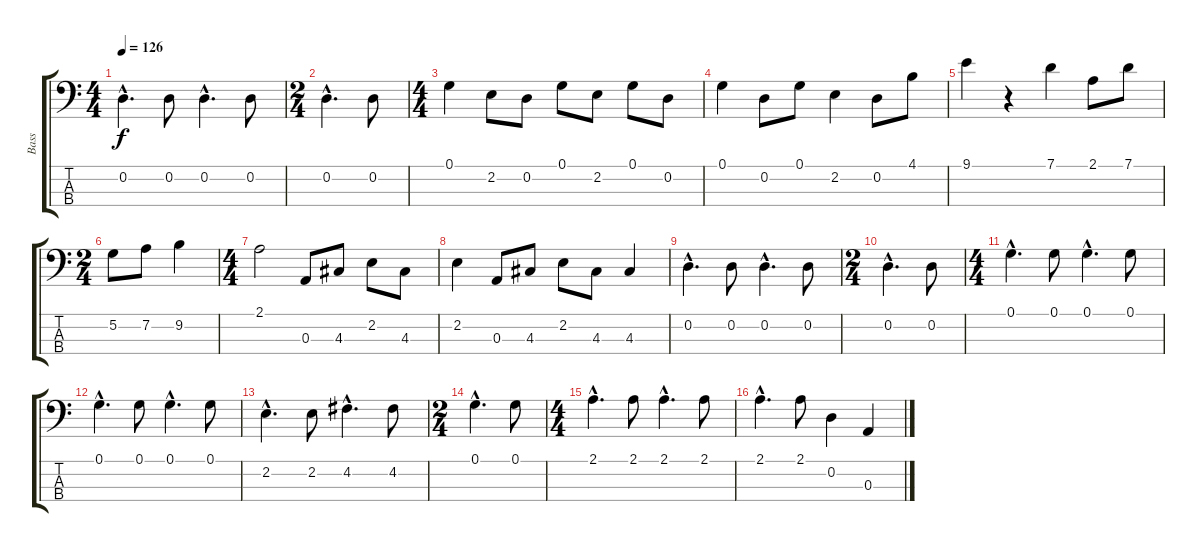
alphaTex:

\track ("Bass" "Bass") {instrument electricbassfinger}
\staff {score tabs}
\tuning (G2 D2 A1 E1) {hide}
\ts (4 4)
\tempo 126
\clef f4
\ks c
0.2{hac}.4{d dy f instrument electricbassfinger} 0.2.8 0.2{hac}.4{d} 0.2.8 |
\ts (2 4)
0.2{hac}.4{d} 0.2.8 |
\ts (4 4)
0.1.4 2.2.8 0.2.8 0.1.8 2.2.8 0.1.8 0.2.8 |
0.1.4 0.2.8 0.1.8 2.2.4 0.2.8 4.1.8 |
9.1.4 r.4 7.1.4 2.1.8 7.1.8 |
\ts (2 4)
5.2.8 7.2.8 9.2.4 |
\ts (4 4)
2.1.2 0.3.8 4.3.8 2.2.8 4.3.8 |
2.2.4 0.3.8 4.3.8 2.2.8 4.3.8 4.3.4 |
0.2{hac}.4{d} 0.2.8 0.2{hac}.4{d} 0.2.8 |
\ts (2 4)
0.2{hac}.4{d} 0.2.8 |
\ts (4 4)
0.1{hac}.4{d} 0.1.8 0.1{hac}.4{d} 0.1.8 |
0.1{hac}.4{d} 0.1.8 0.1{hac}.4{d} 0.1.8 |
2.2{hac}.4{d} 2.2.8 4.2{hac}.4{d} 4.2.8 |
\ts (2 4)
0.1{hac}.4{d} 0.1.8 |
\ts (4 4)
2.1{hac}.4{d} 2.1.8 2.1{hac}.4{d} 2.1.8 |
2.1{hac}.4{d} 2.1.8 0.2.4 0.3.4
